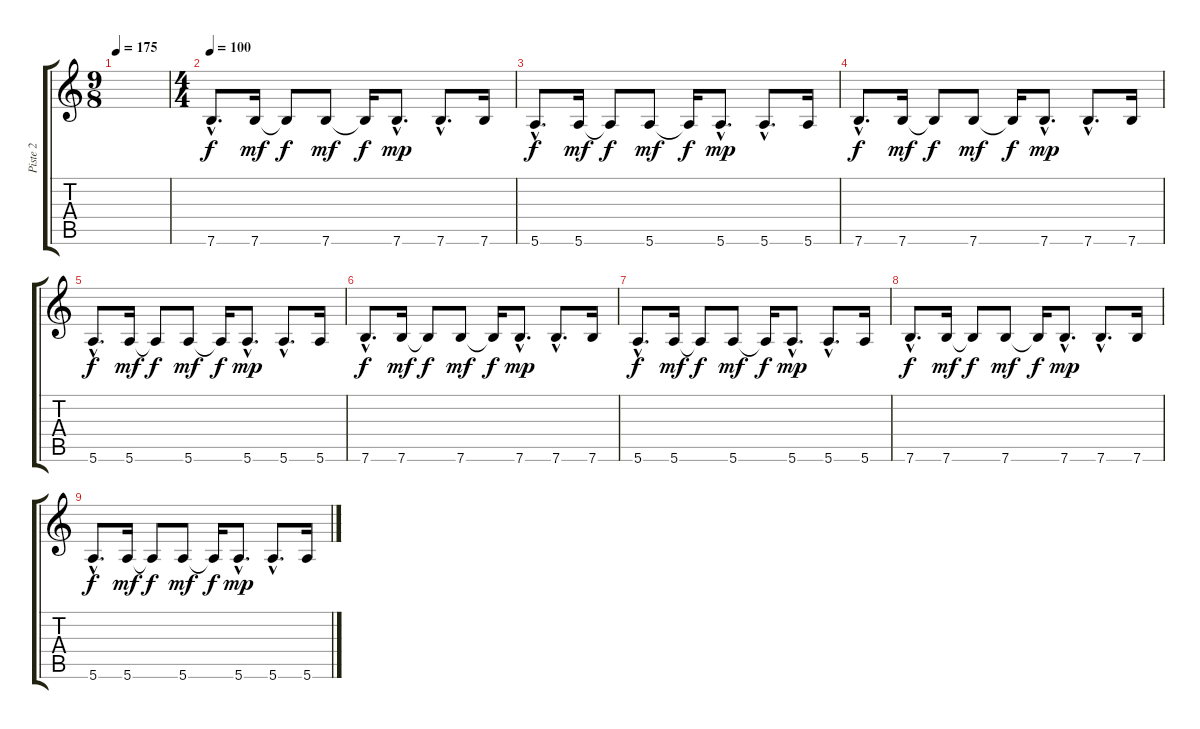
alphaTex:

\track ("Piste 2" "Piste 2") {instrument electricguitarmuted}
\staff {score tabs}
\tuning (E4 B3 G3 D3 A2 E2) {hide}
\ts (9 8)
\tempo 175
\clef g2
\ks c
|
\ts (4 4)
\tempo 100
7.6{hac}.8{d dy f} 7.6.16{dy mf} 7.6{t}.8{dy f} 7.6.8{dy mf} 7.6{t}.16{dy f} 7.6{hac}.8{d dy mp} 7.6{hac}.8{d} 7.6.16 |
5.6{hac}.8{d dy f} 5.6.16{dy mf} 5.6{t}.8{dy f} 5.6.8{dy mf} 5.6{t}.16{dy f} 5.6{hac}.8{d dy mp} 5.6{hac}.8{d} 5.6.16 |
7.6{hac}.8{d dy f} 7.6.16{dy mf} 7.6{t}.8{dy f} 7.6.8{dy mf} 7.6{t}.16{dy f} 7.6{hac}.8{d dy mp} 7.6{hac}.8{d} 7.6.16 |
5.6{hac}.8{d dy f} 5.6.16{dy mf} 5.6{t}.8{dy f} 5.6.8{dy mf} 5.6{t}.16{dy f} 5.6{hac}.8{d dy mp} 5.6{hac}.8{d} 5.6.16 |
7.6{hac}.8{d dy f} 7.6.16{dy mf} 7.6{t}.8{dy f} 7.6.8{dy mf} 7.6{t}.16{dy f} 7.6{hac}.8{d dy mp} 7.6{hac}.8{d} 7.6.16 |
5.6{hac}.8{d dy f} 5.6.16{dy mf} 5.6{t}.8{dy f} 5.6.8{dy mf} 5.6{t}.16{dy f} 5.6{hac}.8{d dy mp} 5.6{hac}.8{d} 5.6.16 |
7.6{hac}.8{d dy f} 7.6.16{dy mf} 7.6{t}.8{dy f} 7.6.8{dy mf} 7.6{t}.16{dy f} 7.6{hac}.8{d dy mp} 7.6{hac}.8{d} 7.6.16 |
5.6{hac}.8{d dy f} 5.6.16{dy mf} 5.6{t}.8{dy f} 5.6.8{dy mf} 5.6{t}.16{dy f} 5.6{hac}.8{d dy mp} 5.6{hac}.8{d} 5.6.16
